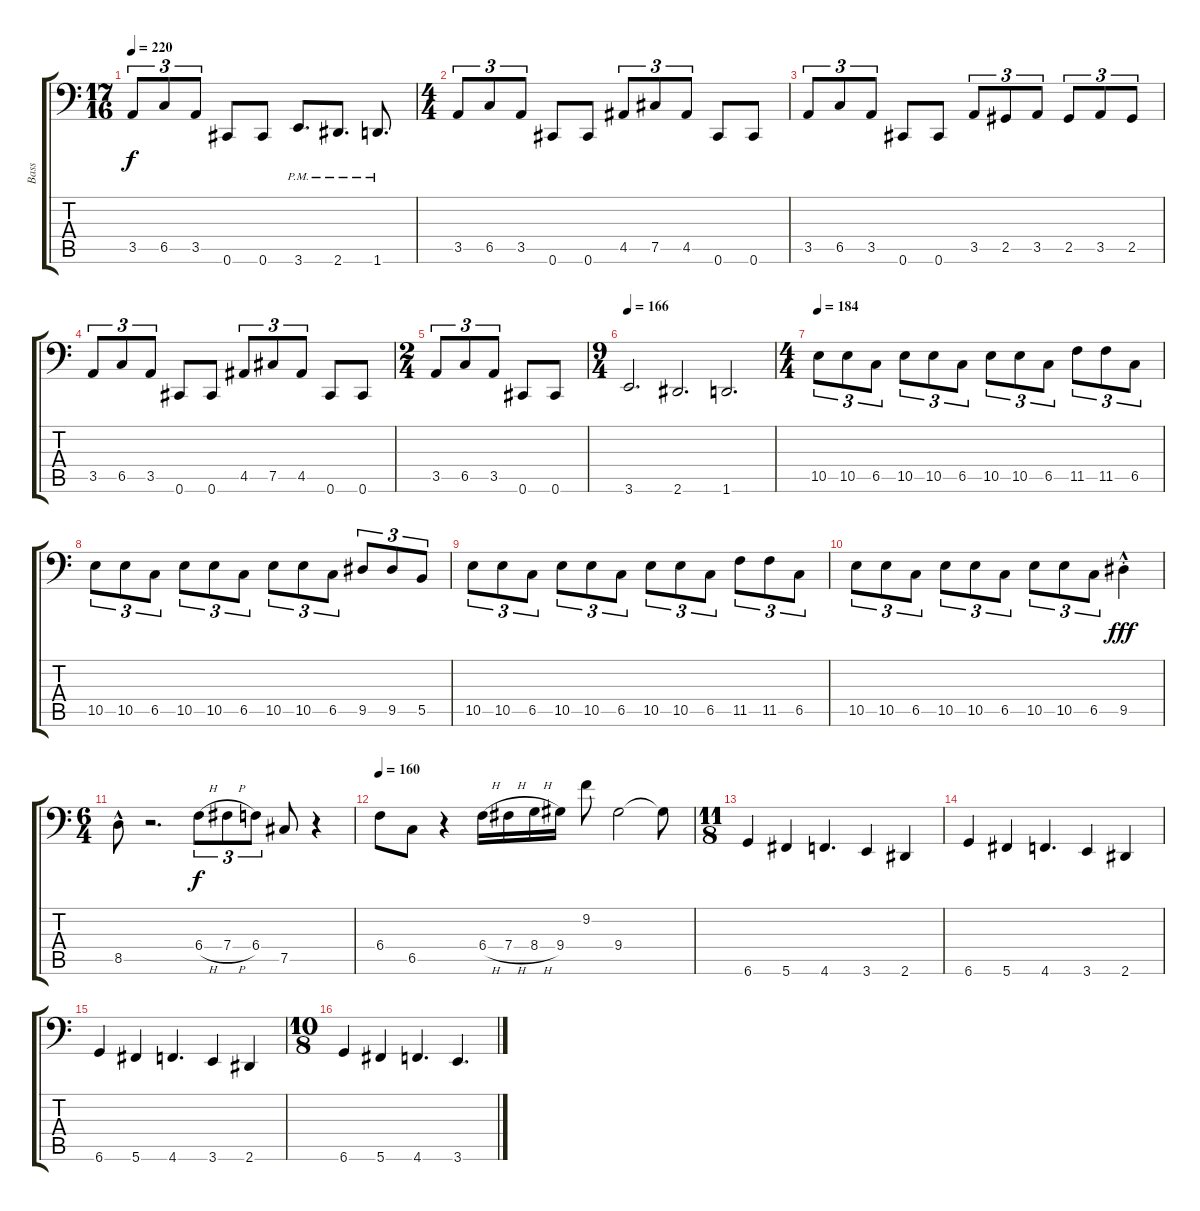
\track ("Bass" "Bass") {instrument electricbasspick}
\staff {score tabs}
\tuning (Db3 Ab2 E2 B1 Gb1 Db1) {hide}
\ts (17 16)
\tempo 220
\clef f4
\ks c
3.5.8{tu (3 2) dy f} 6.5.8{tu (3 2)} 3.5.8{tu (3 2)} 0.6.8 0.6.8 3.6{pm}.8{d} 2.6{pm}.8{d} 1.6{pm}.8{d} |
\ts (4 4)
3.5.8{tu (3 2)} 6.5.8{tu (3 2)} 3.5.8{tu (3 2)} 0.6.8 0.6.8 4.5.8{tu (3 2)} 7.5.8{tu (3 2)} 4.5.8{tu (3 2)} 0.6.8 0.6.8 |
3.5.8{tu (3 2)} 6.5.8{tu (3 2)} 3.5.8{tu (3 2)} 0.6.8 0.6.8 3.5.8{tu (3 2)} 2.5.8{tu (3 2)} 3.5.8{tu (3 2)} 2.5.8{tu (3 2)} 3.5.8{tu (3 2)} 2.5.8{tu (3 2)} |
3.5.8{tu (3 2)} 6.5.8{tu (3 2)} 3.5.8{tu (3 2)} 0.6.8 0.6.8 4.5.8{tu (3 2)} 7.5.8{tu (3 2)} 4.5.8{tu (3 2)} 0.6.8 0.6.8 |
\ts (2 4)
3.5.8{tu (3 2)} 6.5.8{tu (3 2)} 3.5.8{tu (3 2)} 0.6.8 0.6.8 |
\ts (9 4)
\tempo 166
3.6.2{d} 2.6.2{d} 1.6.2{d} |
\ts (4 4)
\tempo 184
10.5.8{tu (3 2)} 10.5.8{tu (3 2)} 6.5.8{tu (3 2)} 10.5.8{tu (3 2)} 10.5.8{tu (3 2)} 6.5.8{tu (3 2)} 10.5.8{tu (3 2)} 10.5.8{tu (3 2)} 6.5.8{tu (3 2)} 11.5.8{tu (3 2)} 11.5.8{tu (3 2)} 6.5.8{tu (3 2)} |
10.5.8{tu (3 2)} 10.5.8{tu (3 2)} 6.5.8{tu (3 2)} 10.5.8{tu (3 2)} 10.5.8{tu (3 2)} 6.5.8{tu (3 2)} 10.5.8{tu (3 2)} 10.5.8{tu (3 2)} 6.5.8{tu (3 2)} 9.5.8{tu (3 2)} 9.5.8{tu (3 2)} 5.5.8{tu (3 2)} |
10.5.8{tu (3 2)} 10.5.8{tu (3 2)} 6.5.8{tu (3 2)} 10.5.8{tu (3 2)} 10.5.8{tu (3 2)} 6.5.8{tu (3 2)} 10.5.8{tu (3 2)} 10.5.8{tu (3 2)} 6.5.8{tu (3 2)} 11.5.8{tu (3 2)} 11.5.8{tu (3 2)} 6.5.8{tu (3 2)} |
10.5.8{tu (3 2)} 10.5.8{tu (3 2)} 6.5.8{tu (3 2)} 10.5.8{tu (3 2)} 10.5.8{tu (3 2)} 6.5.8{tu (3 2)} 10.5.8{tu (3 2)} 10.5.8{tu (3 2)} 6.5.8{tu (3 2)} 9.5{hac st}.4{dy fff} |
\ts (6 4)
8.5{hac}.8 r.2{d} 6.4{h}.8{tu (3 2) dy f} 7.4{h}.8{tu (3 2)} 6.4.8{tu (3 2)} 7.5.8 r.4 |
\tempo 160
6.4.8 6.5.8 r.4 6.4{h}.16 7.4{h}.16 8.4{h}.16 9.4.16 9.2.8 9.4.2 9.4{t}.8 |
\ts (11 8)
6.6.4 5.6.4 4.6.4{d} 3.6.4 2.6.4 |
6.6.4 5.6.4 4.6.4{d} 3.6.4 2.6.4 |
6.6.4 5.6.4 4.6.4{d} 3.6.4 2.6.4 |
\ts (10 8)
6.6.4 5.6.4 4.6.4{d} 3.6.4{d}
